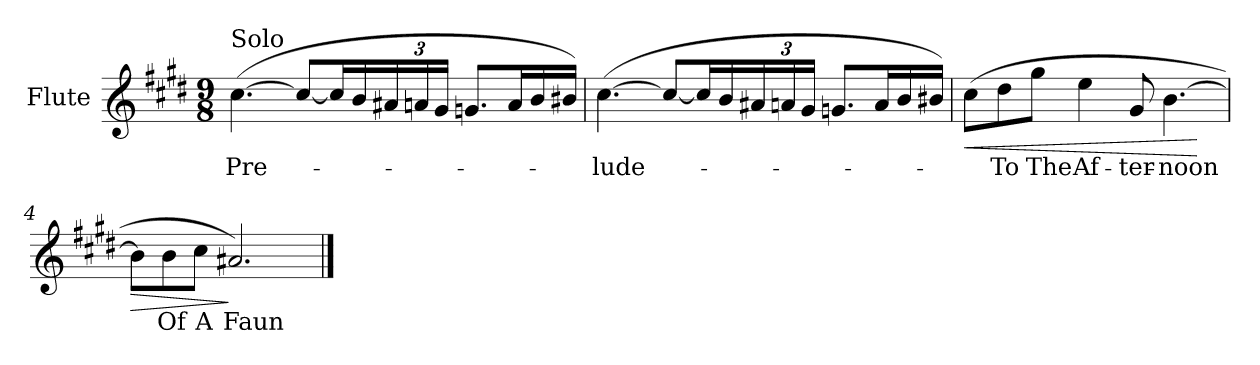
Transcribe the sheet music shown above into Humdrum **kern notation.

**kern	**text	**dynam
*part1	*part1	*part1
*staff1	*staff1	*staff1
*I"Flute	*	*
*clefG2	*	*
*k[f#c#g#d#]	*	*
*E:	*	*
*M9/8	*	*
*MM60	*	*
=1	=1	=1
!LO:TX:a:t=Solo	!	!
!	!LO:LY:b	!
(>[4.cc#\	Pre-	.
8cc#/L_	.	.
16cc#/L]	.	.
16b/	.	.
*Xbrackettup	*	*
24a#X/	.	.
24an/	.	.
24g#/JJ	.	.
8.gn/L	.	.
16a/L	.	.
16b/	.	.
16b#X/JJ)	.	.
=2	=2	=2
!	!LO:LY:b	!
(>[4.cc#\	-lude-	.
8cc#/L_	.	.
16cc#/L]	.	.
16b/	.	.
24a#X/	.	.
24an/	.	.
24g#/JJ	.	.
8.gn/L	.	.
16a/L	.	.
16b/	.	.
16b#X/JJ)	.	.
=3	=3	=3
!	!	!LO:HP:b
(>8cc#\L	.	<
!	!LO:LY:b	!
8dd#\	-To	.
!	!LO:LY:b	!
8gg#\J	The	.
!	!LO:LY:b	!
4ee\	Af-	.
!	!LO:LY:b	!
8g#/	-ter-	.
!	!LO:LY:b	!
[4.b\	-noon	.
.	.	[
=4	=4	=4
!	!	!LO:HP:b
8b\L]	.	>
!	!LO:LY:b	!
8b\	Of	.
!	!LO:LY:b	!
8cc#\J	A	.
!	!LO:LY:b	!
2.a#X/)	Faun	]
==	==	==
*-	*-	*-
